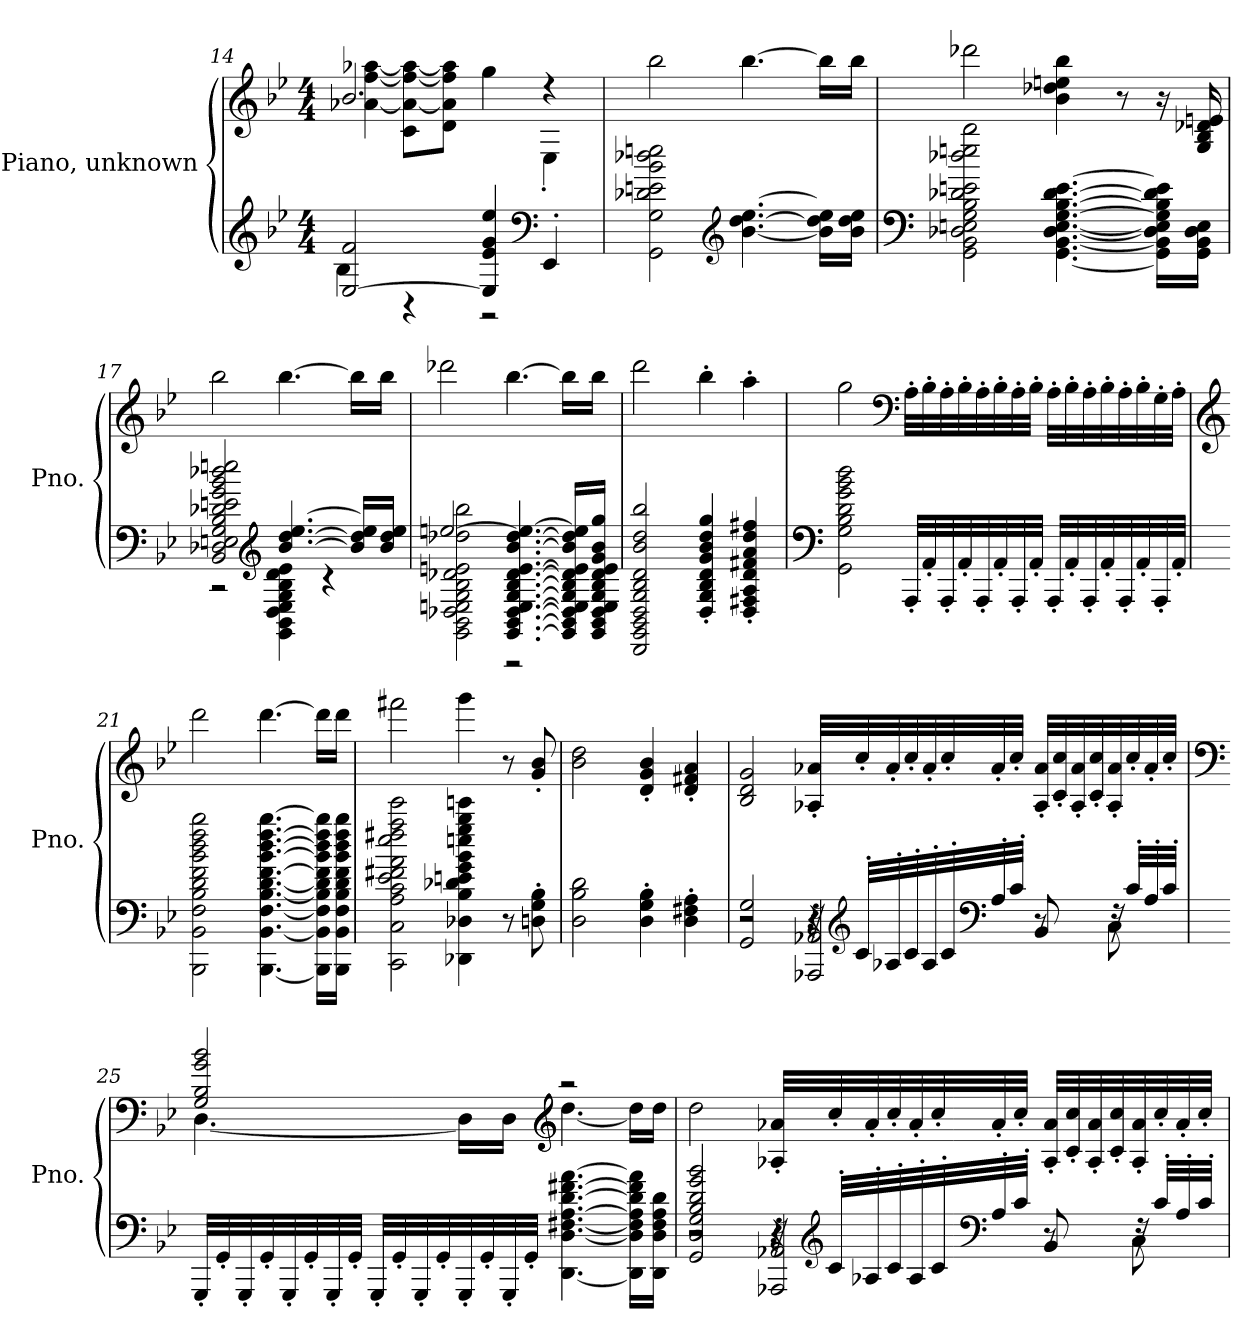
**kern	**kern
*part1	*part1
*staff2	*staff1
*I"Piano, unknown	*
*I'Pno.	*
*clefG2	*clefG2
*k[b-e-]	*k[b-e-]
*M4/4	*M4/4
=14	=14
*^	*^
[2E-/ 2f/	4B-\	2.b-/	[4a-X\ [4ff\ [4aa-X\
.	4r	.	8c\ 8a-\_ 8ff\_ 8aa-\_L
.	.	.	8d\ 8a-\] 8ff\] 8aa-\]J
4E-/] 4e-/ 4g/ 4ee-/	2r	.	4gg\
*clefF4	*	*	*
4EE-'/	.	4r	4E-'\
*v	*v	*	*
*	*v	*v
=15	=15
2GG\ 2G\ 2d-X\ 2en\ 2b-\ 2dd-X\ 2een\	2bb-\
*clefG2	*
[4.b-\ [4.dd-\ [4.ee\	[4.bb-\
16b-\] 16dd-\] 16ee\]LL	16bb-\LL]
16b-\ 16dd-\ 16ee\JJ	16bb-\JJ
!!LO:LB:g=z
=16	=16
*clefF4	*
2GG\ 2BB-\ 2D-X\ 2En\ 2G\ 2B-\ 2d-X\ 2en\ 2dd-X\ 2een\ 2bb-\	2ddd-X\
[4.GG\ [4.BB-\ [4.D-\ [4.E\ [4.G\ [4.B-\ [4.d-\ [4.e\	4b-\ 4dd-X\ 4een\ 4bb-\
.	8r
16GG\] 16BB-\] 16D-\] 16E\] 16G\] 16B-\] 16d-\] 16e\]LL	16r
16GG\ 16BB-\ 16D-\ 16E\JJ	16G/ 16B-/ 16d-X/ 16en/
=17	=17
*^	*
2BB-/ 2D-X/ 2En/ 2G/ 2B-/ 2d-X/ 2en/ 2g/ 2b-/ 2dd-X/ 2een/	2r	2bb-\
*clefG2	*	*
[4.b-/ [4.dd-/ [4.ee/	4GG\ 4BB-\ 4D-\ 4E\ 4G\ 4B-\ 4d-\ 4e\	[4.bb-\
.	4r	.
16b-/] 16dd-/] 16ee/]LL	.	16bb-\LL]
16b-/ 16dd-/ 16ee/JJ	.	16bb-\JJ
=18	=18	=18
[2een/	2GG\ 2BB-\ 2D-X\ 2En\ 2G\ 2B-\ 2d-X\ 2en\ 2dd-X\ 2bb-\	2ddd-X\
[4.GG/ [4.BB-/ [4.D-/ [4.E/ [4.G/ [4.B-/ [4.d-/ [4.e/ [4.b-/ [4.dd-/ 4.ee/_	2r	[4.bb-\
16GG/] 16BB-/] 16D-/] 16E/] 16G/] 16B-/] 16d-/] 16e/] 16b-/] 16dd-/] 16ee/]LL	.	16bb-\LL]
16GG/ 16BB-/ 16D-/ 16E/ 16G/ 16B-/ 16d-/ 16e/ 16g/ 16b-/ 16gg/JJ	.	16bb-\JJ
*v	*v	*
=19	=19
2DD/ 2GG/ 2BB-/ 2D/ 2G/ 2B-/ 2d/ 2b-/ 2dd/ 2bb-/	2ddd\
4D/' 4G/' 4B-/' 4d/' 4g/' 4b-/' 4dd/' 4gg/'	4bb-'\
4D/' 4F#X/' 4A/' 4d/' 4f#X/' 4a/' 4dd/' 4ff#X/'	4aa'\
!!LO:LB:g=z
=20	=20
*clefF4	*
2GG\ 2G\ 2B-\ 2d\ 2g\ 2b-\ 2dd\	2gg\
*	*clefF4
32AAA'/LLL	32A'\LLL
32AA'/	32B-'\
32AAA'/	32A'\
32AA'/	32B-'\
32AAA'/	32A'\
32AA'/	32B-'\
32AAA'/	32A'\
32AA'/JJJ	32B-'\JJJ
32AAA'/LLL	32A'\LLL
32AA'/	32B-'\
32AAA'/	32A'\
32AA'/	32B-'\
32AAA'/	32A'\
32AA'/	32B-'\
32AAA'/	32G'\
32AA'/JJJ	32A'\JJJ
=21	=21
*	*clefG2
2BBB-\ 2BB-\ 2F\ 2B-\ 2d\ 2f\ 2b-\ 2dd\ 2ff\ 2bb-\	2ddd\
[4.BBB-\ [4.BB-\ [4.F\ [4.B-\ [4.d\ [4.f\ [4.b-\ [4.dd\ [4.ff\ [4.bb-\	[4.ddd\
16BBB-\] 16BB-\] 16F\] 16B-\] 16d\] 16f\] 16b-\] 16dd\] 16ff\] 16bb-\]LL	16ddd\LL]
16BBB-\ 16BB-\ 16F\ 16B-\ 16d\ 16f\ 16b-\ 16dd\ 16ff\ 16bb-\JJ	16ddd\JJ
=22	=22
2CC\ 2C\ 2A\ 2c\ 2e-\ 2f#X\ 2a\ 2ee-\ 2ff#X\ 2aa\ 2eee-\	2fff#X\
4DD-X\ 4D-X\ 4B-\ 4d-X\ 4en\ 4g\ 4b-\ 4een\ 4gg\ 4bb-\ 4eeen\	4ggg\
8r	8r
8Dn\' 8G\' 8B-\'	8g/' 8b-/'
=23	=23
2D\ 2B-\ 2d\	2b-\ 2dd\
4D\' 4G\' 4B-\'	4d/' 4g/' 4b-/'
4D\' 4F#X\' 4A\'	4d/' 4f#X/' 4a/'
!!LO:LB:g=z
=24	=24
*^	*
*	*^	*
2GG/ 2G/	2r	2r	2B-/ 2d/ 2g/
32r	4r	2AAA-X/ 2AA-X/	32A-X/' 32a-X/'LLL
*clefG2	*	*	*
32c'/LLL	.	.	32cc'/
32A-X'/	.	.	32a-'/
32c'/	.	.	32cc'/
32A-'/	.	.	32a-'/
32c'/	.	.	32cc'/
*clefF4	*	*	*
32A-'/	.	.	32a-'/
32c'/JJJ	.	.	32cc'/JJJ
8BB-/	8r	.	32A-/' 32a-/'LLL
.	.	.	32c/' 32cc/'
.	.	.	32A-/' 32a-/'
.	.	.	32c/' 32cc/'
32r	8C\	.	32A-/' 32a-/'
32c'/LLL	.	.	32cc'/
32A-'/	.	.	32a-'/
32c'/JJJ	.	.	32cc'/JJJ
*v	*v	*v	*
!!LO:PB:g=z
=25	=25
*	*clefF4
*	*^
32GGG'/LLL	2G/ 2B-/ 2g/ 2b-/	[4.D\
32GG'/	.	.
32GGG'/	.	.
32GG'/	.	.
32GGG'/	.	.
32GG'/	.	.
32GGG'/	.	.
32GG'/JJJ	.	.
32GGG'/LLL	.	.
32GG'/	.	.
32GGG'/	.	.
32GG'/	.	.
32GGG'/	.	16D\LL]
32GG'/	.	.
32GGG'/	.	16D\JJ
32GG'/JJJ	.	.
*	*clefG2	*
[4.DD\ [4.D\ [4.F#X\ [4.A\ [4.d\ [4.f#X\ [4.a\	2r	[4.dd\
16DD\] 16D\] 16F#\] 16A\] 16d\] 16f#\] 16a\]LL	.	16dd\LL]
16DD\ 16D\ 16F#\ 16A\ 16d\JJ	.	16dd\JJ
*	*v	*v
!!LO:LB:g=z
=26	=26
*^	*
*	*^	*
2GG/ 2D/ 2G/ 2B-/ 2d/ 2g/ 2b-/	2r	2r	2dd\
32r	4r	2AAA-X/ 2AA-X/	32A-X/' 32a-X/'LLL
*clefG2	*	*	*
32c'/LLL	.	.	32cc'/
32A-X'/	.	.	32a-'/
32c'/	.	.	32cc'/
32A-'/	.	.	32a-'/
32c'/	.	.	32cc'/
*clefF4	*	*	*
32A-'/	.	.	32a-'/
32c'/JJJ	.	.	32cc'/JJJ
8BB-/	8r	.	32A-/' 32a-/'LLL
.	.	.	32c/' 32cc/'
.	.	.	32A-/' 32a-/'
.	.	.	32c/' 32cc/'
32r	8C\	.	32A-/' 32a-/'
32c'/LLL	.	.	32cc'/
32A-'/	.	.	32a-'/
32c'/JJJ	.	.	32cc'/JJJ
*v	*v	*v	*
=	=
*-	*-
